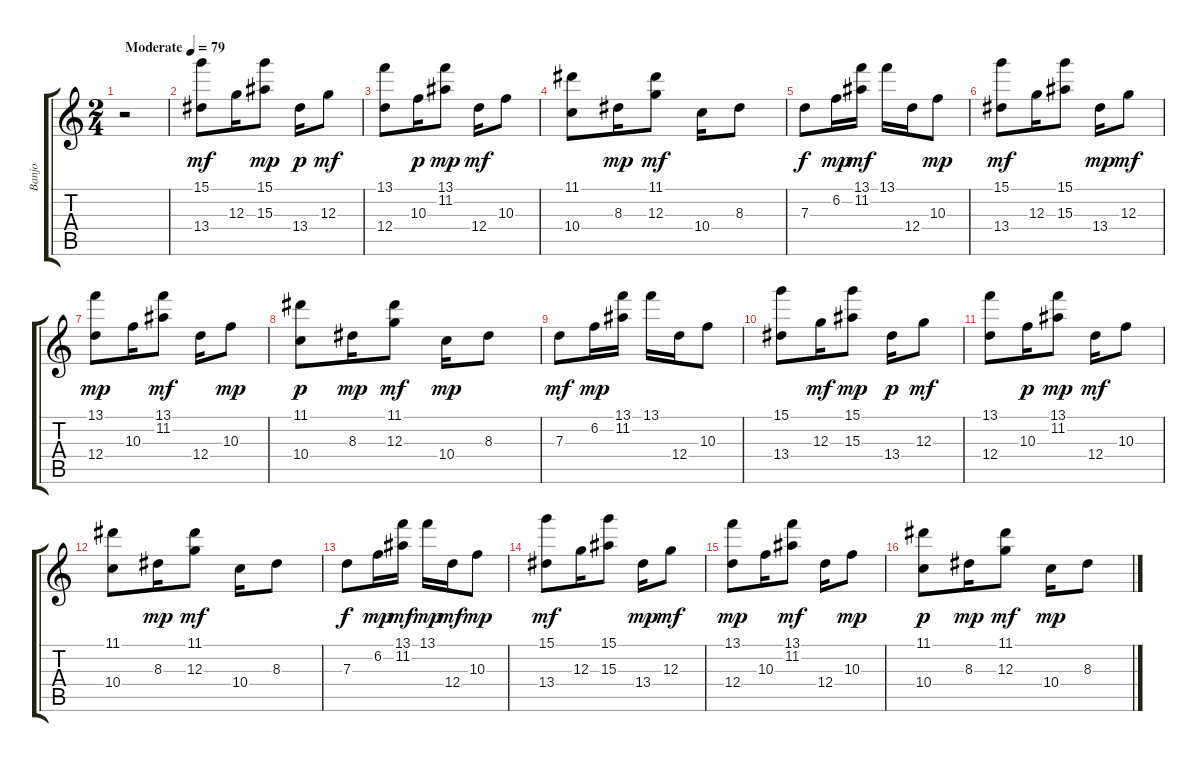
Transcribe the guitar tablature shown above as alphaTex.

\track ("Banjo" "Banjo") {instrument banjo}
\staff {score tabs}
\tuning (E4 B3 G3 D3 A2 E2) {hide}
\displaytranspose 12
\ts (2 4)
\tempo (79 "Moderate")
\clef g2
\ks c
r.2{dy mf instrument banjo} |
(15.1 13.4).8 12.3.16 (15.1 15.3).8{dy mp} 13.4.16{dy p} 12.3.8{dy mf} |
(13.1 12.4).8 10.3.16{dy p} (13.1 11.2).8{dy mp} 12.4.16{dy mf} 10.3.8 |
(11.1 10.4).8 8.3.16{dy mp} (11.1 12.3).8{dy mf} 10.4.16 8.3.8 |
7.3.8{dy f} 6.2.16{dy mp} (13.1 11.2).16{dy mf} 13.1.16 12.4.16 10.3.8{dy mp} |
(15.1 13.4).8{dy mf} 12.3.16 (15.1 15.3).8 13.4.16{dy mp} 12.3.8{dy mf} |
(13.1 12.4).8{dy mp} 10.3.16 (13.1 11.2).8{dy mf} 12.4.16 10.3.8{dy mp} |
(11.1 10.4).8{dy p} 8.3.16{dy mp} (11.1 12.3).8{dy mf} 10.4.16{dy mp} 8.3.8 |
7.3.8{dy mf} 6.2.16{dy mp} (13.1 11.2).16 13.1.16 12.4.16 10.3.8 |
(15.1 13.4).8 12.3.16{dy mf} (15.1 15.3).8{dy mp} 13.4.16{dy p} 12.3.8{dy mf} |
(13.1 12.4).8 10.3.16{dy p} (13.1 11.2).8{dy mp} 12.4.16{dy mf} 10.3.8 |
(11.1 10.4).8 8.3.16{dy mp} (11.1 12.3).8{dy mf} 10.4.16 8.3.8 |
7.3.8{dy f} 6.2.16{dy mp} (13.1 11.2).16{dy mf} 13.1.16{dy mp} 12.4.16{dy mf} 10.3.8{dy mp} |
(15.1 13.4).8{dy mf} 12.3.16 (15.1 15.3).8 13.4.16{dy mp} 12.3.8{dy mf} |
(13.1 12.4).8{dy mp} 10.3.16 (13.1 11.2).8{dy mf} 12.4.16 10.3.8{dy mp} |
(11.1 10.4).8{dy p} 8.3.16{dy mp} (11.1 12.3).8{dy mf} 10.4.16{dy mp} 8.3.8
